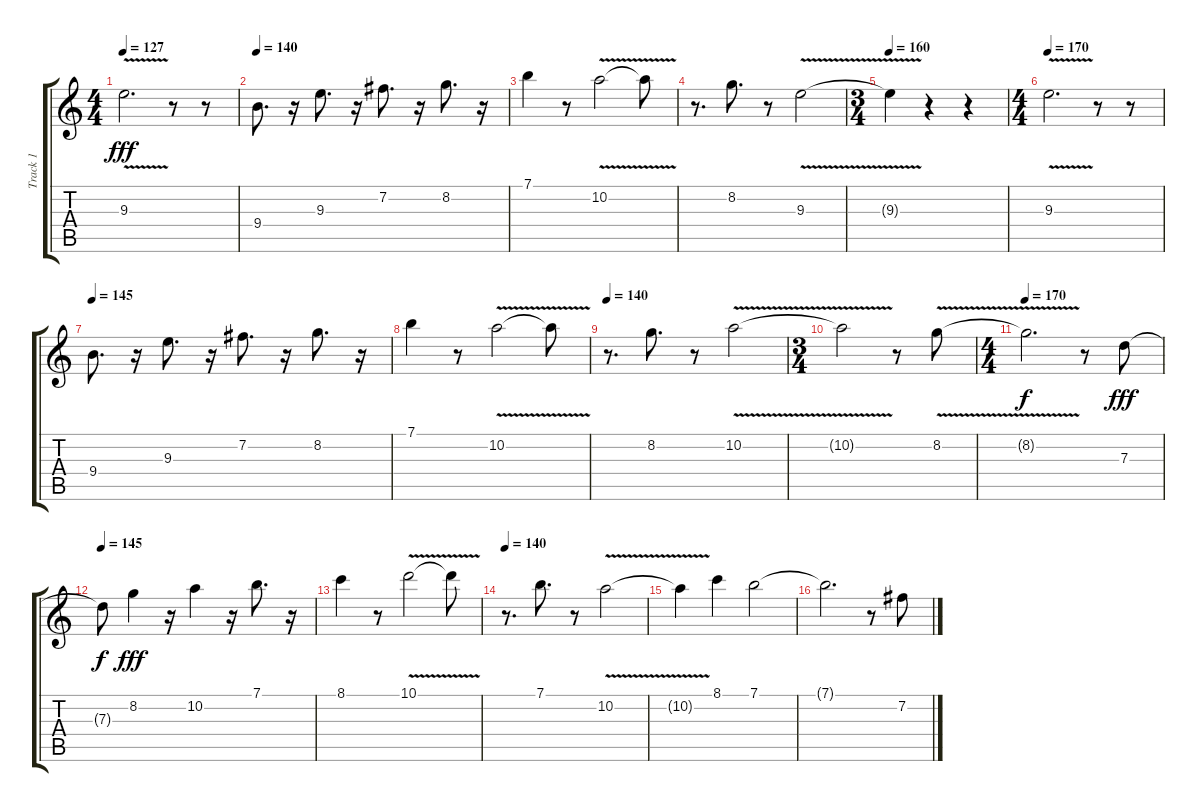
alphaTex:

\track ("Track 1" "Track 1") {instrument distortionguitar}
\staff {score tabs}
\tuning (E4 B3 G3 D3 A2 E2) {hide}
\ts (4 4)
\tempo 127
\tempo 158
\tempo 127
\clef g2
\ks c
9.3{v}.2{d dy fff instrument distortionguitar} r.8 r.8 |
\tempo 140
9.4.8{d} r.16 9.3.8{d} r.16 7.2.8{d} r.16 8.2.8{d} r.16 |
7.1.4 r.8 10.2{v}.2 10.2{t}.8 |
r.8{d} 8.2.8{d} r.8 9.3{v}.2 |
\ts (3 4)
\tempo 160
9.3{t}.4 r.4 r.4 |
\ts (4 4)
\tempo 170
9.3{v}.2{d} r.8 r.8 |
\tempo 145
9.4.8{d} r.16 9.3.8{d} r.16 7.2.8{d} r.16 8.2.8{d} r.16 |
7.1.4 r.8 10.2{v}.2 10.2{t}.8 |
\tempo 140
r.8{d} 8.2.8{d} r.8 10.2{v}.2 |
\ts (3 4)
10.2{t}.2 r.8 8.2{v}.8 |
\ts (4 4)
\tempo 170
8.2{v t}.2{d dy f} r.8 7.3.8{dy fff} |
\tempo 145
7.3{t}.8{dy f} 8.2.4{dy fff} r.16 10.2.4 r.16 7.1.8{d} r.16 |
8.1.4 r.8 10.1{v}.2 10.1{t}.8 |
\tempo 140
r.8{d} 7.1.8{d} r.8 10.2{v}.2 |
10.2{t}.4 8.1.4 7.1.2 |
7.1{t}.2{d} r.8 7.2.8
